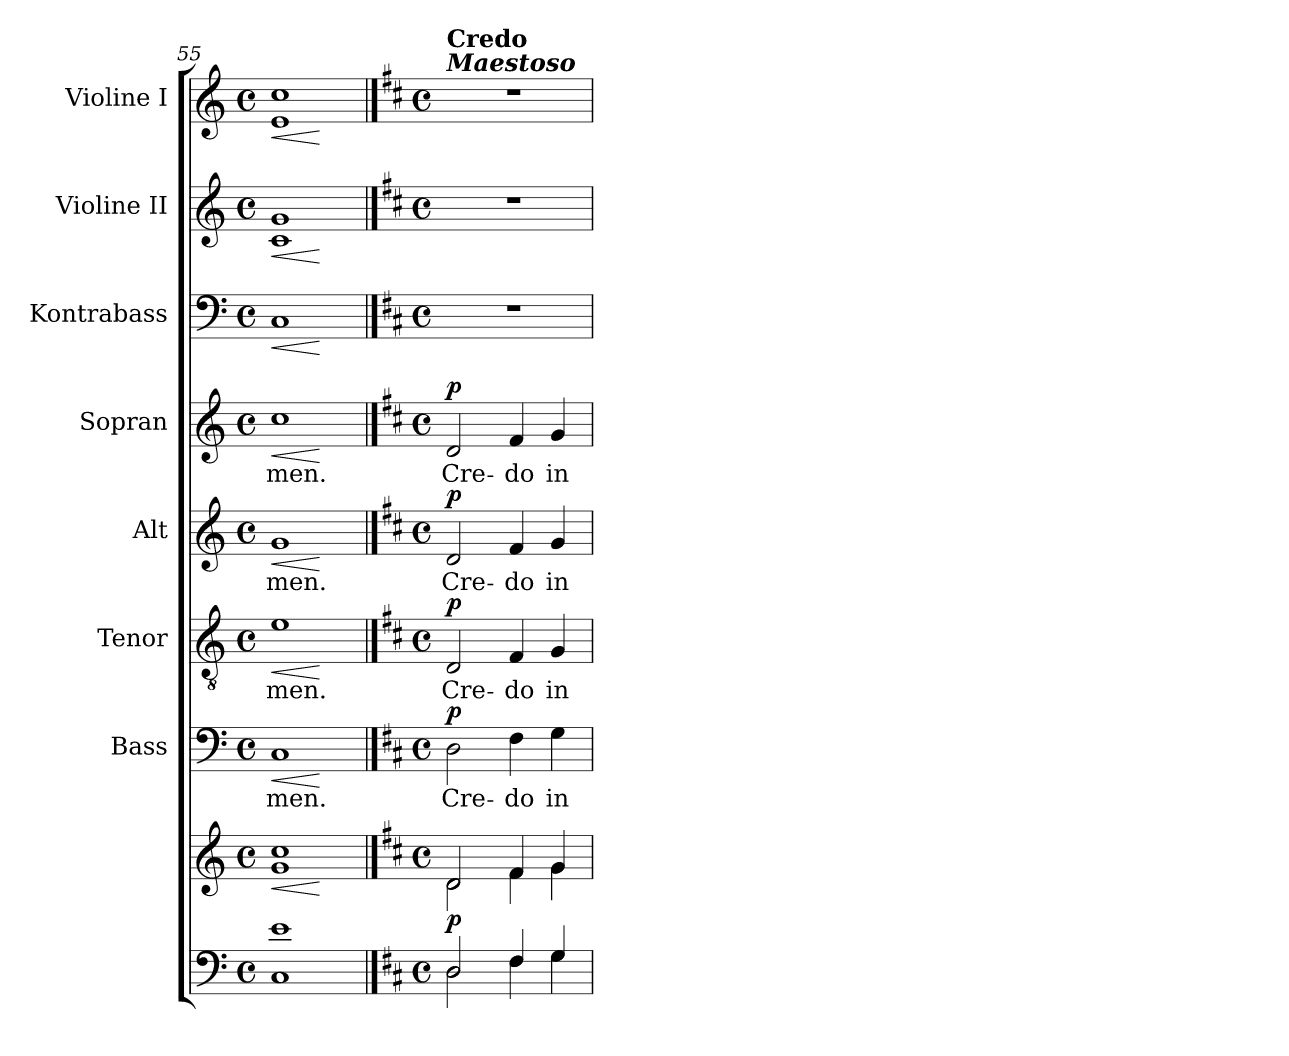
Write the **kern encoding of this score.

**kern	**kern	**dynam	**kern	**text	**dynam	**kern	**text	**dynam	**kern	**text	**dynam	**kern	**text	**dynam	**kern	**dynam	**kern	**dynam	**kern	**dynam
*part8	*part8	*part8	*part7	*part7	*part7	*part6	*part6	*part6	*part5	*part5	*part5	*part4	*part4	*part4	*part3	*part3	*part2	*part2	*part1	*part1
*staff9	*staff8	*staff8/9	*staff7	*staff7	*staff7	*staff6	*staff6	*staff6	*staff5	*staff5	*staff5	*staff4	*staff4	*staff4	*staff3	*staff3	*staff2	*staff2	*staff1	*staff1
*	*	*	*I"Bass	*	*	*I"Tenor	*	*	*I"Alt	*	*	*I"Sopran	*	*	*I"Kontrabass	*	*I"Violine II	*	*I"Violine I	*
*	*	*	*I'B.	*	*	*I'T.	*	*	*I'A.	*	*	*I'S.	*	*	*I'Kb.	*	*I'Vl. II	*	*I'Vl. I	*
*clefF4	*clefG2	*	*clefF4	*	*	*clefGv2	*	*	*clefG2	*	*	*clefG2	*	*	*clefF4	*	*clefG2	*	*clefG2	*
*	*	*	*	*	*	*	*	*	*	*	*	*	*	*	*ITrd7c12	*	*	*	*	*
*k[]	*k[]	*	*k[]	*	*	*k[]	*	*	*k[]	*	*	*k[]	*	*	*k[]	*	*k[]	*	*k[]	*
*C:	*C:	*	*C:	*	*	*C:	*	*	*C:	*	*	*C:	*	*	*C:	*	*C:	*	*C:	*
*M4/4	*M4/4	*	*M4/4	*	*	*M4/4	*	*	*M4/4	*	*	*M4/4	*	*	*M4/4	*	*M4/4	*	*M4/4	*
*met(c)	*met(c)	*	*met(c)	*	*	*met(c)	*	*	*met(c)	*	*	*met(c)	*	*	*met(c)	*	*met(c)	*	*met(c)	*
=55	=55	=55	=55	=55	=55	=55	=55	=55	=55	=55	=55	=55	=55	=55	=55	=55	=55	=55	=55	=55
*^	*	*	*	*	*	*	*	*	*	*	*	*	*	*	*	*	*	*	*	*
!	!	!	!LO:HP:b	!	!	!	!	!	!	!	!	!	!	!	!	!	!	!	!	!	!
*	*	*^	*	*	*	*	*	*	*	*	*	*	*	*	*	*	*	*	*	*	*
!	!	!	!	!LO:HP:n=1:b	!	!LO:LY:b	!LO:HP:b	!	!	!	!	!	!	!	!	!	!	!	!	!	!	!
!	!	!	!	!	!	!	!LO:HP:n=1:b	!	!LO:LY:b	!LO:HP:b	!	!	!	!	!	!	!	!	!	!	!	!
!	!	!	!	!	!	!	!	!	!	!LO:HP:n=1:b	!	!LO:LY:b	!LO:HP:b	!	!	!	!	!	!	!	!	!
!	!	!	!	!	!	!	!	!	!	!	!	!	!LO:HP:n=1:b	!	!LO:LY:b	!LO:HP:b	!	!	!	!	!	!
!	!	!	!	!	!	!	!	!	!	!	!	!	!	!	!	!LO:HP:n=1:b	!	!LO:HP:b	!	!	!	!
!	!	!	!	!	!	!	!	!	!	!	!	!	!	!	!	!	!	!LO:HP:n=1:b	!	!LO:HP:b	!	!
!	!	!	!	!	!	!	!	!	!	!	!	!	!	!	!	!	!	!	!	!LO:HP:n=1:b	!	!LO:HP:b
*	*	*	*	*	*	*	*	*	*	*	*	*	*	*	*	*	*	*	*	*	*^	*
!	!	!	!	!	!	!	!	!	!	!	!	!	!	!	!	!	!	!	!	!	!	!	!LO:HP:n=1:b
1e	1C	1cc	1g	< >	1C	-men.	< >	1e	-men.	< >	1g	-men.	< >	1cc	-men.	< >	1CC	< >	1c 1g	< >	1cc	1e	< >
*v	*v	*	*	*	*	*	*	*	*	*	*	*	*	*	*	*	*	*	*	*	*v	*v	*
*	*v	*v	*	*	*	*	*	*	*	*	*	*	*	*	*	*	*	*	*	*	*
.	.	[ ]	.	.	[	.	.	[	.	.	[	.	.	[	.	[	.	[	.	[ ]
!!LO:PB:g=z
==56	==56	==56	==56	==56	==56	==56	==56	==56	==56	==56	==56	==56	==56	==56	==56	==56	==56	==56	==56	==56
*k[f#c#]	*k[f#c#]	*	*k[f#c#]	*	*	*k[f#c#]	*	*	*k[f#c#]	*	*	*k[f#c#]	*	*	*k[f#c#]	*	*k[f#c#]	*	*k[f#c#]	*
*D:	*D:	*	*D:	*	*	*D:	*	*	*D:	*	*	*D:	*	*	*D:	*	*D:	*	*D:	*
*M4/4	*M4/4	*	*M4/4	*	*	*M4/4	*	*	*M4/4	*	*	*M4/4	*	*	*M4/4	*	*M4/4	*	*M4/4	*
*met(c)	*met(c)	*	*met(c)	*	*	*met(c)	*	*	*met(c)	*	*	*met(c)	*	*	*met(c)	*	*met(c)	*	*met(c)	*
*^	*^	*	*	*	*	*	*	*	*	*	*	*	*	*	*	*	*	*	*	*
!	!	!	!	!	!	!	!	!	!	!	!	!	!	!	!	!	!	!	!	!	!LO:TX:a:Bi:t=Maestoso	!
!	!	!	!	!	!	!	!	!	!	!	!	!	!	!	!	!	!	!	!	!	!LO:TX:a:B:t=Credo	!
!	!	!	!	!LO:DY:b	!	!LO:LY:b	!LO:DY:a	!	!LO:LY:b	!LO:DY:a	!	!LO:LY:b	!LO:DY:a	!	!LO:LY:b	!LO:DY:a	!	!	!	!	!	!
2D/	2D\	2d/	2d\	p	2D\	Cre-	p	2D/	Cre-	p	2d/	Cre-	p	2d/	Cre-	p	1r	.	1r	.	1r	.
!	!	!	!	!	!	!LO:LY:b	!	!	!LO:LY:b	!	!	!LO:LY:b	!	!	!LO:LY:b	!	!	!	!	!	!	!
4F#/	4F#\	4f#/	4f#\	.	4F#\	-do	]	4F#/	-do	]	4f#/	-do	]	4f#/	-do	]	.	.	.	.	.	.
!	!	!	!	!	!	!LO:LY:b	!	!	!LO:LY:b	!	!	!LO:LY:b	!	!	!LO:LY:b	!	!	!	!	!	!	!
4G/	4G\	4g/	4g\	.	4G\	in	.	4G/	in	.	4g/	in	.	4g/	in	.	.	.	.	.	.	.
*v	*v	*	*	*	*	*	*	*	*	*	*	*	*	*	*	*	*	*	*	*	*	*
*	*v	*v	*	*	*	*	*	*	*	*	*	*	*	*	*	*	*	*	*	*	*
.	.	.	.	.	.	.	.	.	.	.	.	.	.	.	.	]	.	]	.	.
=	=	=	=	=	=	=	=	=	=	=	=	=	=	=	=	=	=	=	=	=
*-	*-	*-	*-	*-	*-	*-	*-	*-	*-	*-	*-	*-	*-	*-	*-	*-	*-	*-	*-	*-
